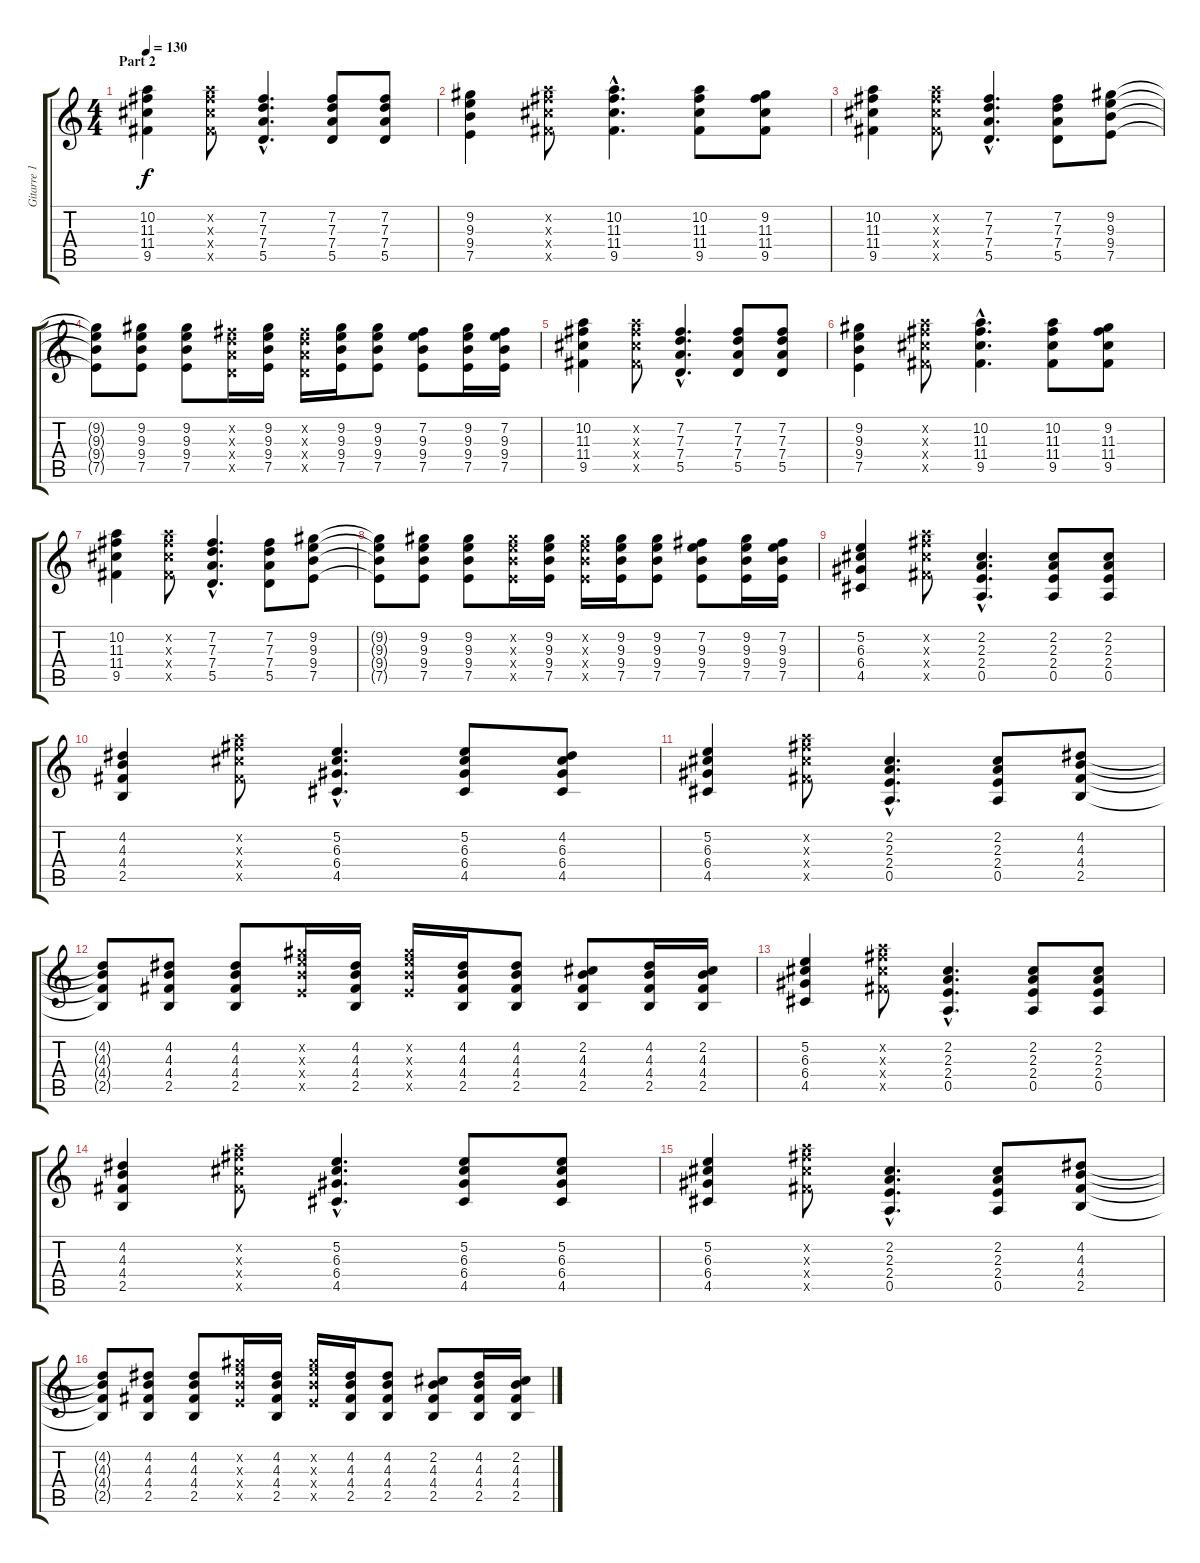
\track ("Gitarre 1" "Gitarre 1") {instrument acousticguitarsteel}
\staff {score tabs}
\tuning (E4 B3 G3 D3 A2 E2) {hide}
\ts (4 4)
\section ("" "Part 2")
\tempo 130
\clef g2
\ks c
(10.2 11.3 11.4 9.5).4{dy f} (10.2{x} 11.3{x} 11.4{x} 9.5{x}).8 (7.2{hac} 7.3{hac} 7.4{hac} 5.5{hac}).4{d} (7.2 7.3 7.4 5.5).8 (7.2 7.3 7.4 5.5).8 |
(9.2 9.3 9.4 7.5).4 (10.2{x} 11.3{x} 11.4{x} 9.5{x}).8 (10.2{hac} 11.3{hac} 11.4{hac} 9.5{hac}).4{d} (10.2 11.3 11.4 9.5).8 (9.2 11.3 11.4 9.5).8 |
(10.2 11.3 11.4 9.5).4 (10.2{x} 11.3{x} 11.4{x} 9.5{x}).8 (7.2{hac} 7.3{hac} 7.4{hac} 5.5{hac}).4{d} (7.2 7.3 7.4 5.5).8 (9.2 9.3 9.4 7.5).8 |
(9.2{t} 9.3{t} 9.4{t} 7.5{t}).8 (9.2 9.3 9.4 7.5).8 (9.2 9.3 9.4 7.5).8 (7.2{x} 7.3{x} 7.4{x} 5.5{x}).16 (9.2 9.3 9.4 7.5).16 (7.2{x} 7.3{x} 7.4{x} 5.5{x}).16 (9.2 9.3 9.4 7.5).16 (9.2 9.3 9.4 7.5).8 (7.2 9.3 9.4 7.5).8 (9.2 9.3 9.4 7.5).16 (7.2 9.3 9.4 7.5).16 |
(10.2 11.3 11.4 9.5).4 (10.2{x} 11.3{x} 11.4{x} 9.5{x}).8 (7.2{hac} 7.3{hac} 7.4{hac} 5.5{hac}).4{d} (7.2 7.3 7.4 5.5).8 (7.2 7.3 7.4 5.5).8 |
(9.2 9.3 9.4 7.5).4 (10.2{x} 11.3{x} 11.4{x} 9.5{x}).8 (10.2{hac} 11.3{hac} 11.4{hac} 9.5{hac}).4{d} (10.2 11.3 11.4 9.5).8 (9.2 11.3 11.4 9.5).8 |
(10.2 11.3 11.4 9.5).4 (10.2{x} 11.3{x} 11.4{x} 9.5{x}).8 (7.2{hac} 7.3{hac} 7.4{hac} 5.5{hac}).4{d} (7.2 7.3 7.4 5.5).8 (9.2 9.3 9.4 7.5).8 |
(9.2{t} 9.3{t} 9.4{t} 7.5{t}).8 (9.2 9.3 9.4 7.5).8 (9.2 9.3 9.4 7.5).8 (9.2{x} 9.3{x} 9.4{x} 7.5{x}).16 (9.2 9.3 9.4 7.5).16 (9.2{x} 9.3{x} 9.4{x} 7.5{x}).16 (9.2 9.3 9.4 7.5).16 (9.2 9.3 9.4 7.5).8 (7.2 9.3 9.4 7.5).8 (9.2 9.3 9.4 7.5).16 (7.2 9.3 9.4 7.5).16 |
(5.2 6.3 6.4 4.5).4 (10.2{x} 11.3{x} 11.4{x} 9.5{x}).8 (2.2{hac} 2.3{hac} 2.4{hac} 0.5{hac}).4{d} (2.2 2.3 2.4 0.5).8 (2.2 2.3 2.4 0.5).8 |
(4.2 4.3 4.4 2.5).4 (10.2{x} 11.3{x} 11.4{x} 9.5{x}).8 (5.2{hac} 6.3{hac} 6.4{hac} 4.5{hac}).4{d} (5.2 6.3 6.4 4.5).8 (4.2 6.3 6.4 4.5).8 |
(5.2 6.3 6.4 4.5).4 (10.2{x} 11.3{x} 11.4{x} 9.5{x}).8 (2.2{hac} 2.3{hac} 2.4{hac} 0.5{hac}).4{d} (2.2 2.3 2.4 0.5).8 (4.2 4.3 4.4 2.5).8 |
(4.2{t} 4.3{t} 4.4{t} 2.5{t}).8 (4.2 4.3 4.4 2.5).8 (4.2 4.3 4.4 2.5).8 (9.2{x} 9.3{x} 9.4{x} 7.5{x}).16 (4.2 4.3 4.4 2.5).16 (9.2{x} 9.3{x} 9.4{x} 7.5{x}).16 (4.2 4.3 4.4 2.5).16 (4.2 4.3 4.4 2.5).8 (2.2 4.3 4.4 2.5).8 (4.2 4.3 4.4 2.5).16 (2.2 4.3 4.4 2.5).16 |
(5.2 6.3 6.4 4.5).4 (10.2{x} 11.3{x} 11.4{x} 9.5{x}).8 (2.2{hac} 2.3{hac} 2.4{hac} 0.5{hac}).4{d} (2.2 2.3 2.4 0.5).8 (2.2 2.3 2.4 0.5).8 |
(4.2 4.3 4.4 2.5).4 (10.2{x} 11.3{x} 11.4{x} 9.5{x}).8 (5.2{hac} 6.3{hac} 6.4{hac} 4.5{hac}).4{d} (5.2 6.3 6.4 4.5).8 (5.2 6.3 6.4 4.5).8 |
(5.2 6.3 6.4 4.5).4 (10.2{x} 11.3{x} 11.4{x} 9.5{x}).8 (2.2{hac} 2.3{hac} 2.4{hac} 0.5{hac}).4{d} (2.2 2.3 2.4 0.5).8 (4.2 4.3 4.4 2.5).8 |
(4.2{t} 4.3{t} 4.4{t} 2.5{t}).8 (4.2 4.3 4.4 2.5).8 (4.2 4.3 4.4 2.5).8 (9.2{x} 9.3{x} 9.4{x} 7.5{x}).16 (4.2 4.3 4.4 2.5).16 (9.2{x} 9.3{x} 9.4{x} 7.5{x}).16 (4.2 4.3 4.4 2.5).16 (4.2 4.3 4.4 2.5).8 (2.2 4.3 4.4 2.5).8 (4.2 4.3 4.4 2.5).16 (2.2 4.3 4.4 2.5).16
